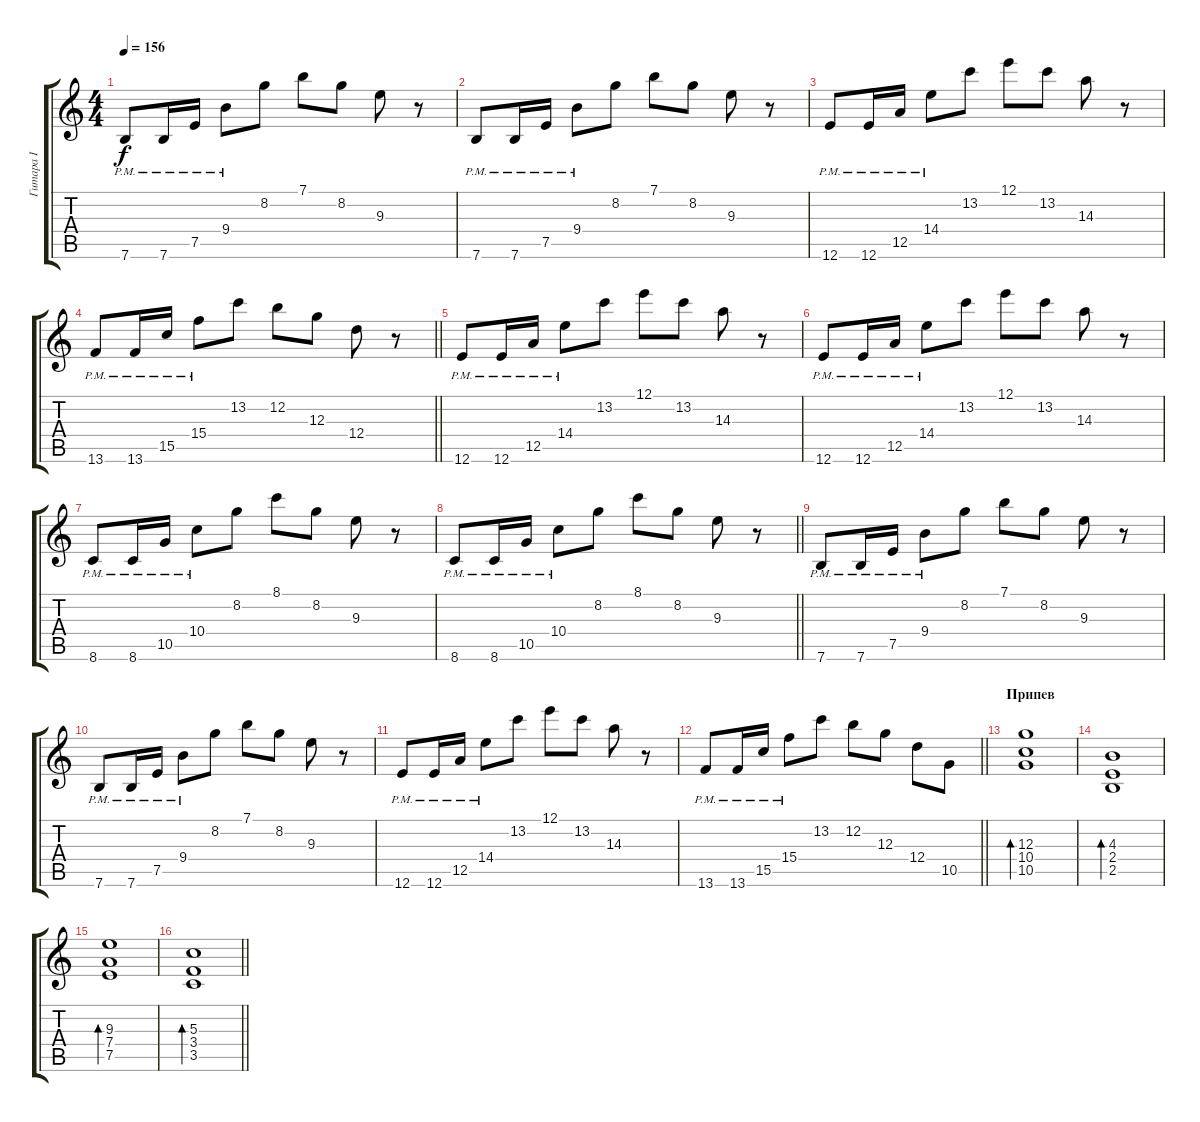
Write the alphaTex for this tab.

\track ("Гитара I" "Гитара I") {instrument distortionguitar}
\staff {score tabs}
\tuning (E4 B3 G3 D3 A2 E2) {hide}
\ts (4 4)
\tempo 156
\clef g2
\ks c
7.6{pm}.8{dy f} 7.6{pm}.16 7.5{pm}.16 9.4{pm}.8 8.2.8 7.1.8 8.2.8 9.3.8 r.8 |
7.6{pm}.8 7.6{pm}.16 7.5{pm}.16 9.4{pm}.8 8.2.8 7.1.8 8.2.8 9.3.8 r.8 |
12.6{pm}.8 12.6{pm}.16 12.5{pm}.16 14.4{pm}.8 13.2.8 12.1.8 13.2.8 14.3.8 r.8 |
\barLineRight lightlight
13.6{pm}.8 13.6{pm}.16 15.5{pm}.16 15.4{pm}.8 13.2.8 12.2.8 12.3.8 12.4.8 r.8 |
12.6{pm}.8 12.6{pm}.16 12.5{pm}.16 14.4{pm}.8 13.2.8 12.1.8 13.2.8 14.3.8 r.8 |
12.6{pm}.8 12.6{pm}.16 12.5{pm}.16 14.4{pm}.8 13.2.8 12.1.8 13.2.8 14.3.8 r.8 |
8.6{pm}.8 8.6{pm}.16 10.5{pm}.16 10.4{pm}.8 8.2.8 8.1.8 8.2.8 9.3.8 r.8 |
\barLineRight lightlight
8.6{pm}.8 8.6{pm}.16 10.5{pm}.16 10.4{pm}.8 8.2.8 8.1.8 8.2.8 9.3.8 r.8 |
7.6{pm}.8 7.6{pm}.16 7.5{pm}.16 9.4{pm}.8 8.2.8 7.1.8 8.2.8 9.3.8 r.8 |
7.6{pm}.8 7.6{pm}.16 7.5{pm}.16 9.4{pm}.8 8.2.8 7.1.8 8.2.8 9.3.8 r.8 |
12.6{pm}.8 12.6{pm}.16 12.5{pm}.16 14.4{pm}.8 13.2.8 12.1.8 13.2.8 14.3.8 r.8 |
\barLineRight lightlight
13.6{pm}.8 13.6{pm}.16 15.5{pm}.16 15.4{pm}.8 13.2.8 12.2.8 12.3.8 12.4.8 10.5.8 |
\section ("" "Припев")
(12.3 10.4 10.5).1{bd 60 instrument distortionguitar} |
(4.3 2.4 2.5).1{bd 60} |
(9.3 7.4 7.5).1{bd 60} |
\barLineRight lightlight
(5.3 3.4 3.5).1{bd 60}
